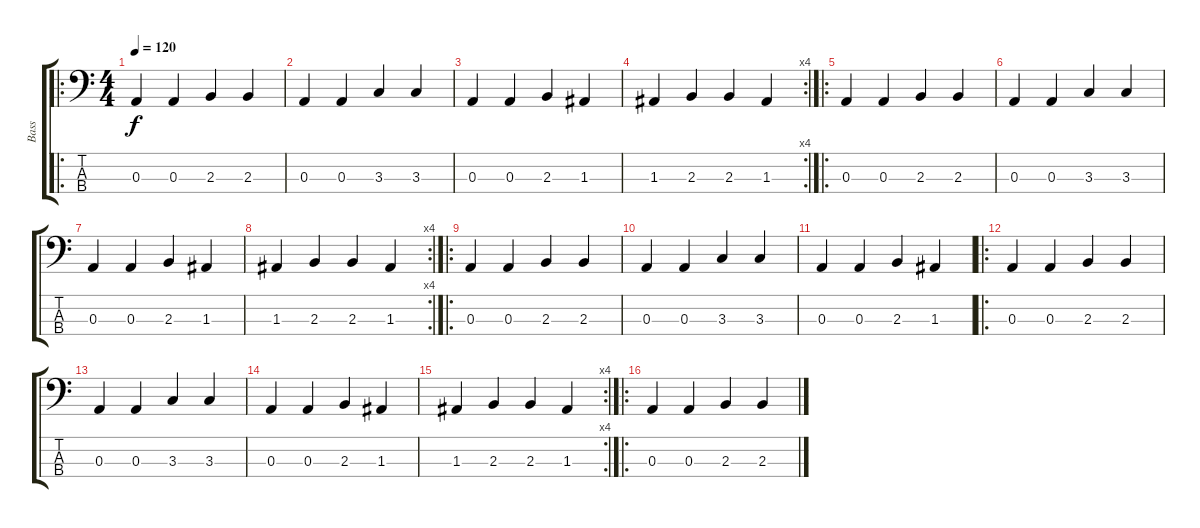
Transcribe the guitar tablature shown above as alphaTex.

\track ("Bass" "Bass") {instrument electricbassfinger}
\staff {score tabs}
\tuning (G2 D2 A1 E1) {hide}
\ro
\ts (4 4)
\tempo 120
\clef f4
\ks c
0.3.4{dy f} 0.3.4 2.3.4 2.3.4 |
0.3.4 0.3.4 3.3.4 3.3.4 |
0.3.4 0.3.4 2.3.4 1.3.4 |
\rc 4
1.3.4 2.3.4 2.3.4 1.3.4 |
\ro
0.3.4 0.3.4 2.3.4 2.3.4 |
0.3.4 0.3.4 3.3.4 3.3.4 |
0.3.4 0.3.4 2.3.4 1.3.4 |
\rc 4
1.3.4 2.3.4 2.3.4 1.3.4 |
\ro
0.3.4 0.3.4 2.3.4 2.3.4 |
0.3.4 0.3.4 3.3.4 3.3.4 |
0.3.4 0.3.4 2.3.4 1.3.4 |
\ro
0.3.4 0.3.4 2.3.4 2.3.4 |
0.3.4 0.3.4 3.3.4 3.3.4 |
0.3.4 0.3.4 2.3.4 1.3.4 |
\rc 4
1.3.4 2.3.4 2.3.4 1.3.4 |
\ro
0.3.4 0.3.4 2.3.4 2.3.4
